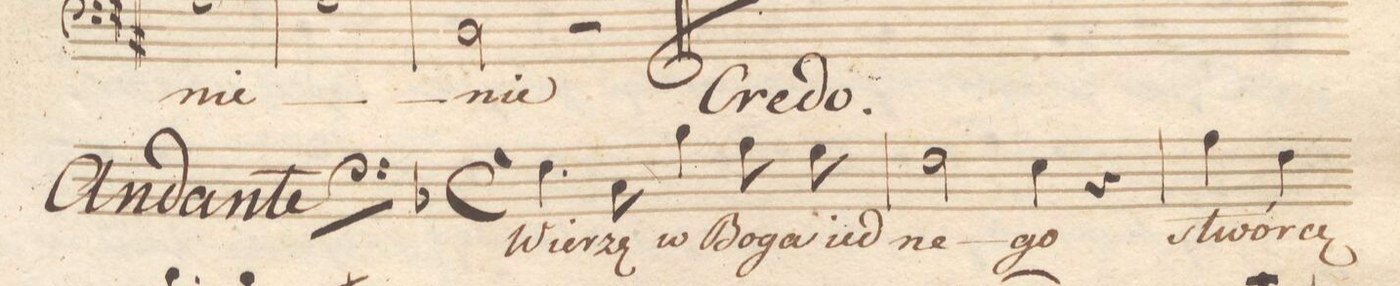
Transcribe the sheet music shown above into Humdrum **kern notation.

**kern	**text	**dynam
*I"Baʃso	*	*
*clefF4	*	*
*k[b-]	*	*
*met(c)	*	*
*M4/4	*	*
4.F\	Wie-	.
8C\	-rzę	.
4B-\	w_Bo-	.
8A\	-ga	.
8G\	ied-	.
=2	=2	=2
*2\right	*	*
2F\	-ne-	.
4E\	-go	.
4r	.	.
=3	=3	=3
4A\	stwór-	.
4F\	-cę	.
*-	*-	*-
